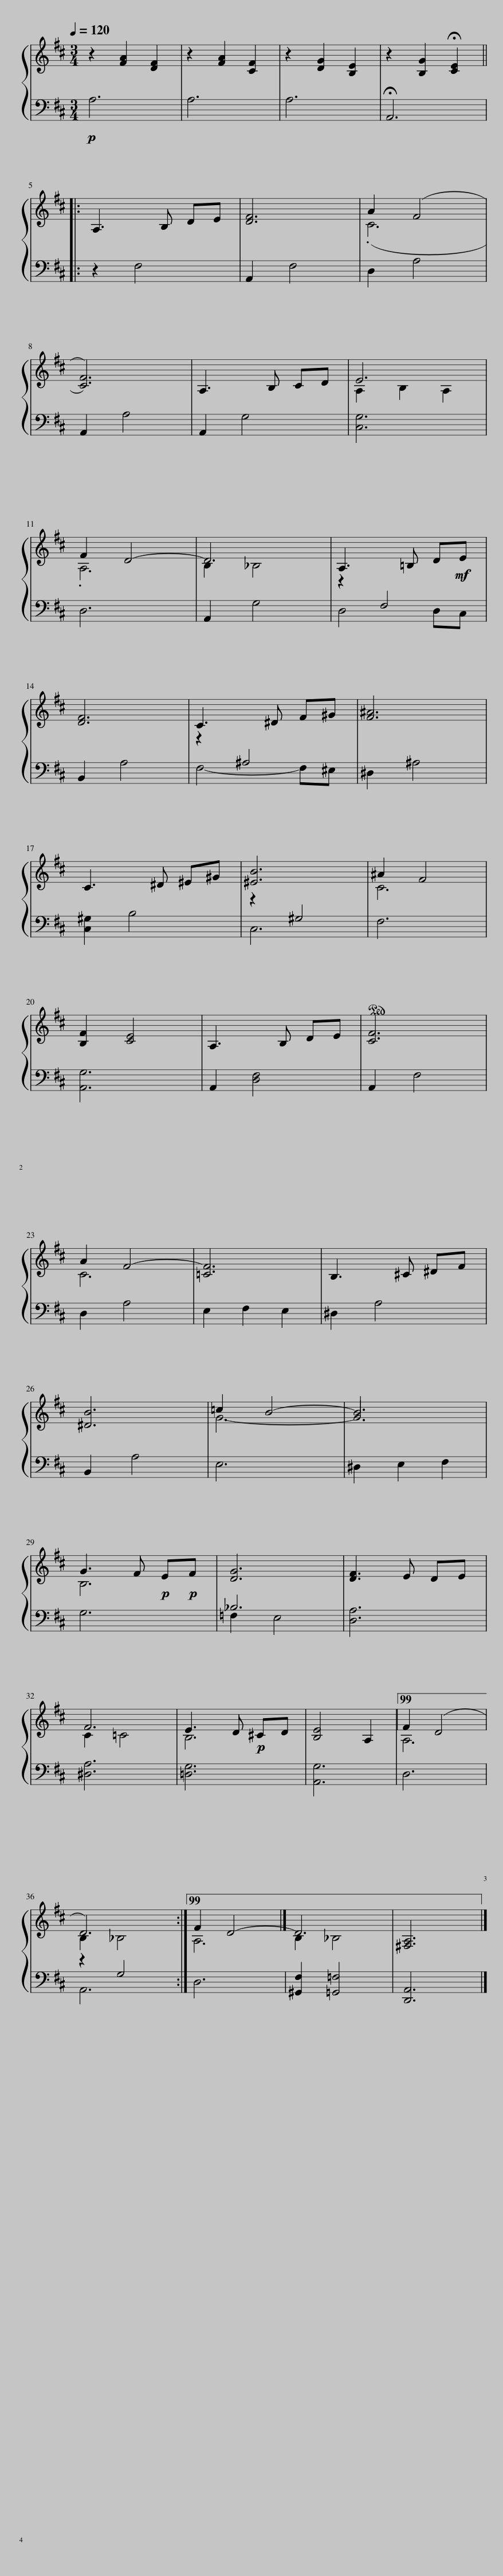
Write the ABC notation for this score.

X:1
%%score { ( 1 3 ) | ( 2 4 ) }
L:1/8
Q:1/4=120
M:3/4
I:linebreak $
K:D
V:1 treble
V:3 treble
V:2 bass
V:4 bass
V:1
 z2 [FA]2 [DF]2 | z2 [FA]2 [CF]2 | z2 [DG]2 [B,E]2 | z2 [B,G]2 !fermata![CE]2 |:$ A,3 B, DE | %5
 [DF]6 | A2 (F4 |$ [CF]6) | A,3 B, CD | E6 |$ %10
 F2 D4- | D6 | A,3 =B, D!mf!E |$ [DF]6 | C3 ^D F^G | %15
 [F^A]6 |$ C3 ^D ^E^G | [^EB]6 | ^A2 F4 |$ [B,F]2 [CE]4 | %20
 A,3 B, DE |!ped! [CF]6 |$ A2 F4- | [=CF]6 | B,3 ^C ^DF |$ %25
 [^DB]6 | =c2 B4- | B6 |$ G3 F!p! E!p!F | [DG]6 | %30
 [DF]3 E DE |$ F6 | E3 D!p! ^CD | [B,E]4 A,2 |99 F2 (D4 ||$ %35
 D6) :|99 F2 D4- |] D6 | [^F,A,]6 |] %39
V:2
!p! A,6 | A,6 | A,6 | !fermata!A,,6 |:$ z2 F,4 | %5
 A,,2 F,4 | D,2 A,4 |$ A,,2 A,4 | A,,2 G,4 | [C,G,]6 |$ %10
 D,6 | A,,2 G,4 | z2 F,4 |$ B,,2 A,4 | z2 ^A,4 | %15
 ^D,2 ^A,4 |$ [C,^G,]2 B,4 | z2 ^G,4 | F,6 |$ [A,,G,]6 | %20
 A,,2 [D,F,]4 | A,,2 F,4 |$ D,2 A,4 | E,2 F,2 E,2 | ^D,2 A,4 |$ %25
 B,,2 A,4 | E,6 | ^D,2 E,2 F,2 |$ G,6 | _B,6 | %30
 [D,A,]6 |$ [^D,A,]6 | [=D,G,]6 | [A,,G,]6 |99 D,6 ||$ %35
 z2 G,4 :|99 D,6 |] [^G,,F,]2 [=G,,=F,]4 | [D,,A,,]6 |] %39
V:3
 x6 | x6 | x6 | x6 |:$ x6 | %5
 x6 | .C6 |$ x6 | x6 | A,2 B,2 A,2 |$ %10
 .A,6 | B,2 _B,4 | x6 |$ x6 | x6 | %15
 x6 |$ x6 | x6 | C6 |$ x6 | %20
 x6 | x6 |$ C6 | x6 | x6 |$ %25
 x6 | G6- | G6 |$ B,6 | x6 | %30
 x6 |$ C2 =C4 | B,6 | x6 |99 A,6 ||$ %35
 B,2 _B,4 :|99 A,6 |] B,2 _B,4 | x6 |] %39
V:4
 x6 | x6 | x6 | x6 |:$ x6 | %5
 x6 | x6 |$ x6 | x6 | x6 |$ %10
 x6 | x6 | D,4 D,C, |$ x6 | F,4- F,^E, | %15
 x6 |$ x6 | C,6 | x6 |$ x6 | %20
 x6 | x6 |$ x6 | x6 | x6 |$ %25
 x6 | x6 | x6 |$ x6 | =F,2 E,4 | %30
 x6 |$ x6 | x6 | x6 |99 x6 ||$ %35
 A,,6 :|99 x6 |] x6 | x6 |] %39
